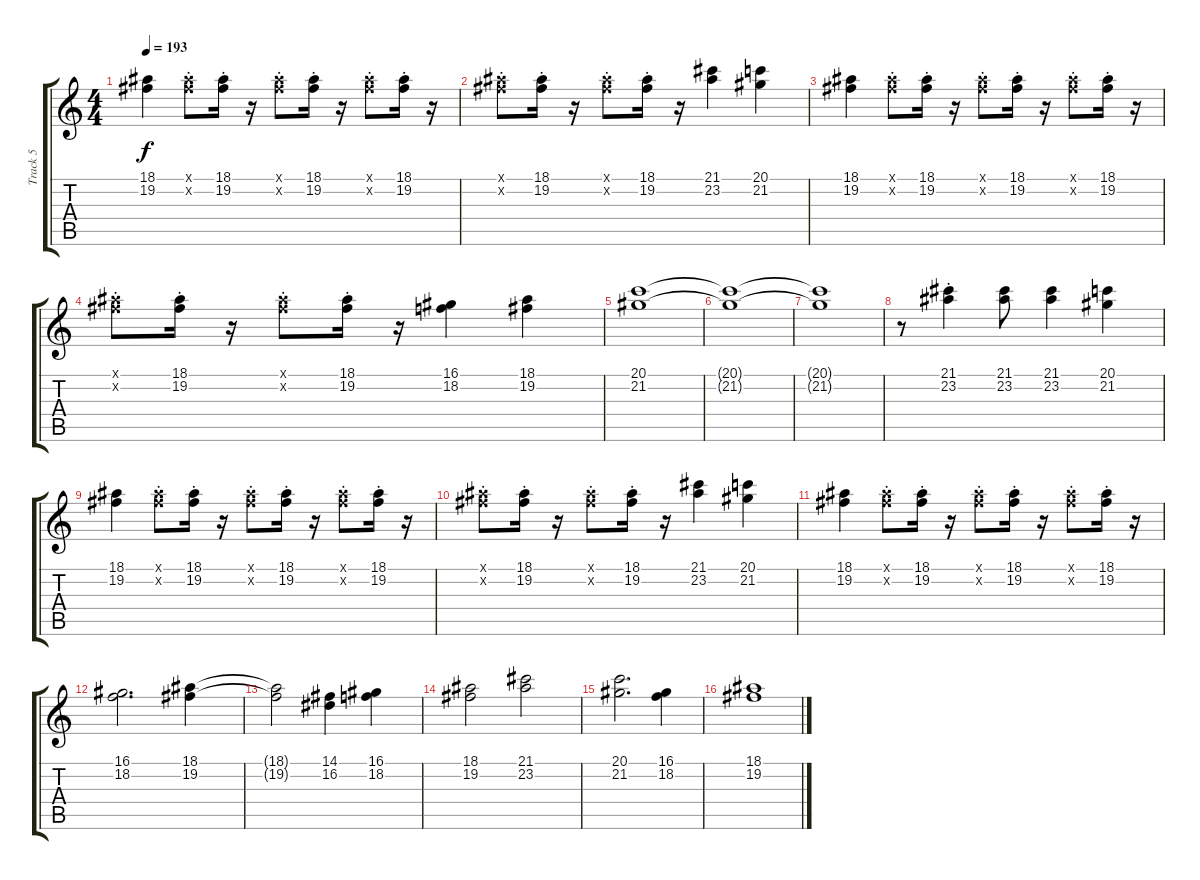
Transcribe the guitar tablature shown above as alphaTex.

\track ("Track 5" "Track 5") {instrument rockorgan}
\staff {score tabs}
\tuning (E4 B3 G3 D3 A2 E2) {hide}
\ts (4 4)
\tempo 193
\clef g2
\ks c
(18.1 19.2).4{dy f volume 16 balance 1} (18.1{st x} 19.2{st x}).8 (18.1{st} 19.2{st}).16 r.16 (18.1{st x} 19.2{st x}).8 (18.1{st} 19.2{st}).16 r.16 (18.1{st x} 19.2{st x}).8 (18.1{st} 19.2{st}).16 r.16 |
(18.1{st x} 19.2{st x}).8 (18.1{st} 19.2{st}).16 r.16 (18.1{st x} 19.2{st x}).8 (18.1{st} 19.2{st}).16 r.16 (21.1 23.2).4 (20.1 21.2).4 |
(18.1 19.2).4 (18.1{st x} 19.2{st x}).8 (18.1{st} 19.2{st}).16 r.16 (18.1{st x} 19.2{st x}).8 (18.1{st} 19.2{st}).16 r.16 (18.1{st x} 19.2{st x}).8 (18.1{st} 19.2{st}).16 r.16 |
(18.1{st x} 19.2{st x}).8 (18.1{st} 19.2{st}).16 r.16 (18.1{st x} 19.2{st x}).8 (18.1{st} 19.2{st}).16 r.16 (16.1 18.2).4 (18.1 19.2).4 |
(20.1 21.2).1 |
(20.1{t} 21.2{t}).1 |
(20.1{t} 21.2{t}).1 |
r.8 (21.1{st} 23.2{st}).4 (21.1 23.2).8 (21.1 23.2).4 (20.1 21.2).4 |
(18.1 19.2).4{volume 16 balance 1} (18.1{st x} 19.2{st x}).8 (18.1{st} 19.2{st}).16 r.16 (18.1{st x} 19.2{st x}).8 (18.1{st} 19.2{st}).16 r.16 (18.1{st x} 19.2{st x}).8 (18.1{st} 19.2{st}).16 r.16 |
(18.1{st x} 19.2{st x}).8 (18.1{st} 19.2{st}).16 r.16 (18.1{st x} 19.2{st x}).8 (18.1{st} 19.2{st}).16 r.16 (21.1 23.2).4 (20.1 21.2).4 |
(18.1 19.2).4 (18.1{st x} 19.2{st x}).8 (18.1{st} 19.2{st}).16 r.16 (18.1{st x} 19.2{st x}).8 (18.1{st} 19.2{st}).16 r.16 (18.1{st x} 19.2{st x}).8 (18.1{st} 19.2{st}).16 r.16 |
(16.1 18.2).2{d} (18.1 19.2).4 |
(18.1{t} 19.2{t}).2 (14.1 16.2).4 (16.1 18.2).4 |
(18.1 19.2).2 (21.1 23.2).2 |
(20.1 21.2).2{d} (16.1 18.2).4 |
(18.1 19.2).1
